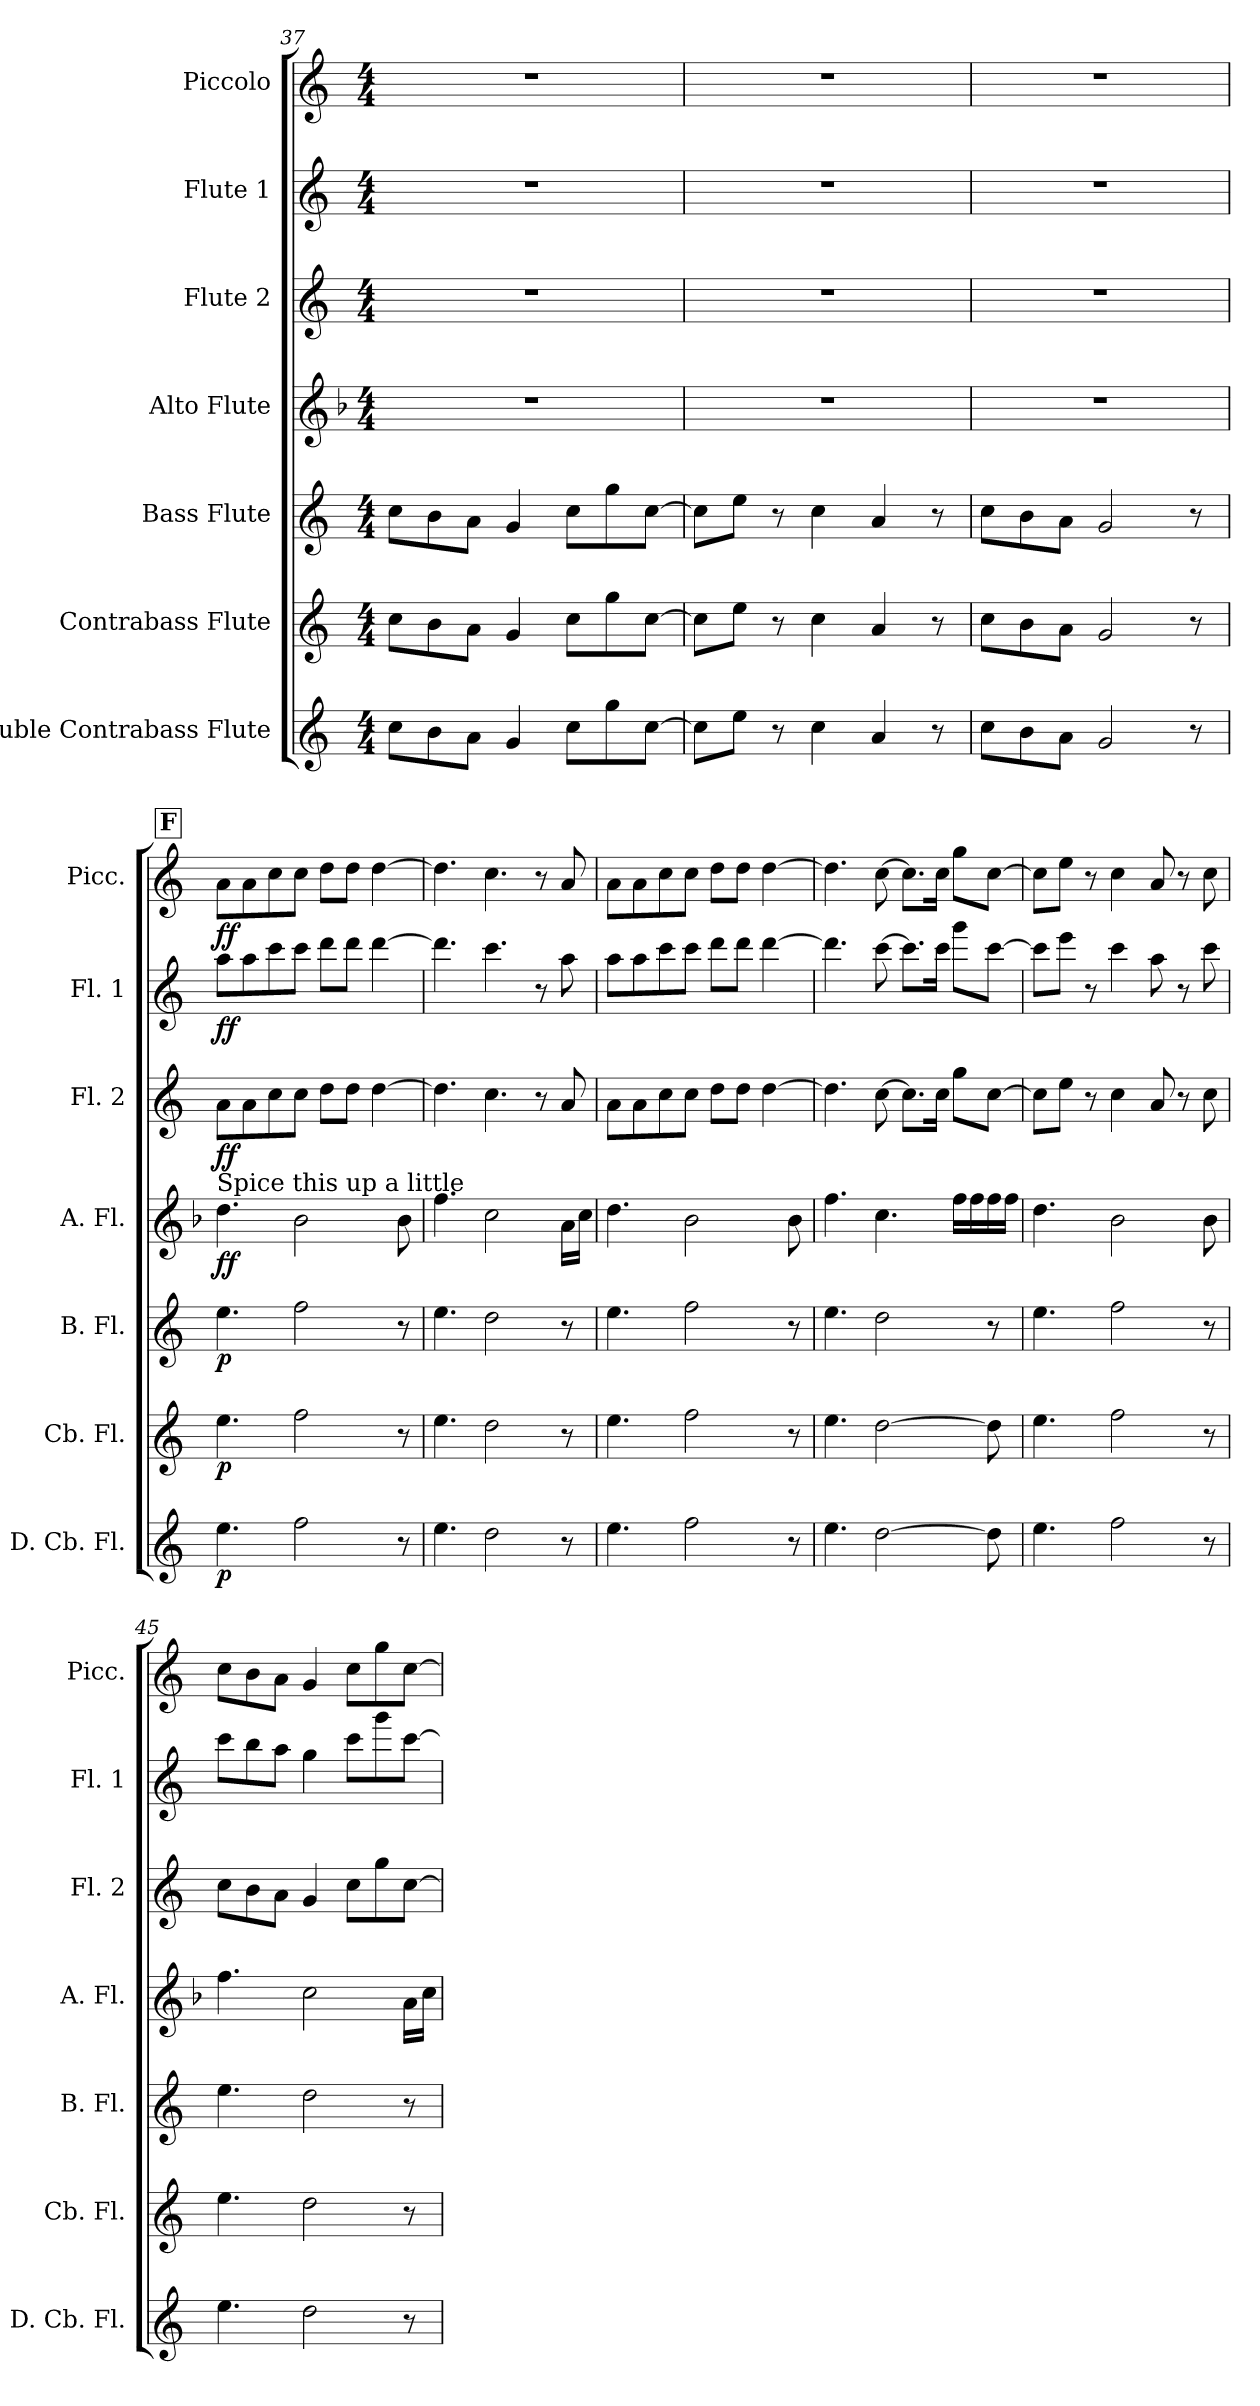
**kern	**dynam	**kern	**dynam	**kern	**dynam	**kern	**dynam	**kern	**dynam	**kern	**dynam	**kern	**dynam
*part7	*part7	*part6	*part6	*part5	*part5	*part4	*part4	*part3	*part3	*part2	*part2	*part1	*part1
*staff7	*staff7	*staff6	*staff6	*staff5	*staff5	*staff4	*staff4	*staff3	*staff3	*staff2	*staff2	*staff1	*staff1
*I"Double Contrabass Flute	*	*I"Contrabass Flute	*	*I"Bass Flute	*	*I"Alto Flute	*	*I"Flute 2	*	*I"Flute 1	*	*I"Piccolo	*
*I'D. Cb. Fl.	*	*I'Cb. Fl.	*	*I'B. Fl.	*	*I'A. Fl.	*	*I'Fl. 2	*	*I'Fl. 1	*	*I'Picc.	*
*clefG2	*	*clefG2	*	*clefG2	*	*clefG2	*	*clefG2	*	*clefG2	*	*clefG2	*
*ITrd21c36	*	*ITrd14c24	*	*ITrd7c12	*	*ITrd3c5	*	*	*	*	*	*ITrd-7c-12	*
*k[]	*	*k[]	*	*k[]	*	*k[]	*	*k[]	*	*k[]	*	*k[]	*
*M4/4	*	*M4/4	*	*M4/4	*	*M4/4	*	*M4/4	*	*M4/4	*	*M4/4	*
=37	=37	=37	=37	=37	=37	=37	=37	=37	=37	=37	=37	=37	=37
8CC!\L	.	8C\L	.	8c\L	.	1r	.	1r	.	1r	.	1r	.
8BBB!\	.	8BB\	.	8B\	.	.	.	.	.	.	.	.	.
8AAA!\J	.	8AA\J	.	8A\J	.	.	.	.	.	.	.	.	.
4GGG!/	.	4GG/	.	4G/	.	.	.	.	.	.	.	.	.
8CC!\L	.	8C\L	.	8c\L	.	.	.	.	.	.	.	.	.
8GG!\	.	8G\	.	8g\	.	.	.	.	.	.	.	.	.
[8CC!\J	.	[8C\J	.	[8c\J	.	.	.	.	.	.	.	.	.
=38	=38	=38	=38	=38	=38	=38	=38	=38	=38	=38	=38	=38	=38
8CC!\L]	.	8C\L]	.	8c\L]	.	1r	.	1r	.	1r	.	1r	.
8EE!\J	.	8E\J	.	8e\J	.	.	.	.	.	.	.	.	.
8r	.	8r	.	8r	.	.	.	.	.	.	.	.	.
4CC!\	.	4C\	.	4c\	.	.	.	.	.	.	.	.	.
4AAA!/	.	4AA/	.	4A/	.	.	.	.	.	.	.	.	.
8r	.	8r	.	8r	.	.	.	.	.	.	.	.	.
=39	=39	=39	=39	=39	=39	=39	=39	=39	=39	=39	=39	=39	=39
8CC!\L	.	8C\L	.	8c\L	.	1r	.	1r	.	1r	.	1r	.
8BBB!\	.	8BB\	.	8B\	.	.	.	.	.	.	.	.	.
8AAA!\J	.	8AA\J	.	8A\J	.	.	.	.	.	.	.	.	.
2GGG!/	.	2GG/	.	2G/	.	.	.	.	.	.	.	.	.
8r	.	8r	.	8r	.	.	.	.	.	.	.	.	.
!!LO:PB:g=z
!!LO:REH:place=s1:a:B:fs=14:t=F
=40	=40	=40	=40	=40	=40	=40	=40	=40	=40	=40	=40	=40	=40
!	!	!	!	!	!	!LO:TX:a:t=Spice this up a little	!	!	!	!	!	!	!
!	!LO:DY:b	!	!LO:DY:b	!	!LO:DY:b	!	!LO:DY:b	!	!LO:DY:b	!	!LO:DY:b	!	!LO:DY:b
4.EE\	p	4.E\	p	4.e\	p	4.a\	ff	8a\L	ff	8aa\L	ff	8aa\L	ff
.	.	.	.	.	.	.	.	8a\	.	8aa\	.	8aa\	.
.	.	.	.	.	.	.	.	8cc\	.	8ccc\	.	8ccc\	.
2FF\	.	2F\	.	2f\	.	2f\	.	8cc\J	.	8ccc\J	.	8ccc\J	.
.	.	.	.	.	.	.	.	8dd\L	.	8ddd\L	.	8ddd\L	.
.	.	.	.	.	.	.	.	8dd\J	.	8ddd\J	.	8ddd\J	.
.	.	.	.	.	.	.	.	[4dd\	.	[4ddd\	.	[4ddd\	.
8r	.	8r	.	8r	.	8f\	.	.	.	.	.	.	.
=41	=41	=41	=41	=41	=41	=41	=41	=41	=41	=41	=41	=41	=41
4.EE\	.	4.E\	.	4.e\	.	4.cc\	.	4.dd\]	.	4.ddd\]	.	4.ddd\]	.
2DD\	.	2D\	.	2d\	.	2g\	.	4.cc\	.	4.ccc\	.	4.ccc\	.
.	.	.	.	.	.	.	.	8r	.	8r	.	8r	.
8r	.	8r	.	8r	.	16e\LL	.	8a/	.	8aa\	.	8aa/	.
.	.	.	.	.	.	16g\JJ	.	.	.	.	.	.	.
=42	=42	=42	=42	=42	=42	=42	=42	=42	=42	=42	=42	=42	=42
4.EE\	.	4.E\	.	4.e\	.	4.a\	.	8a\L	.	8aa\L	.	8aa\L	.
.	.	.	.	.	.	.	.	8a\	.	8aa\	.	8aa\	.
.	.	.	.	.	.	.	.	8cc\	.	8ccc\	.	8ccc\	.
2FF\	.	2F\	.	2f\	.	2f\	.	8cc\J	.	8ccc\J	.	8ccc\J	.
.	.	.	.	.	.	.	.	8dd\L	.	8ddd\L	.	8ddd\L	.
.	.	.	.	.	.	.	.	8dd\J	.	8ddd\J	.	8ddd\J	.
.	.	.	.	.	.	.	.	[4dd\	.	[4ddd\	.	[4ddd\	.
8r	.	8r	.	8r	.	8f\	.	.	.	.	.	.	.
=43	=43	=43	=43	=43	=43	=43	=43	=43	=43	=43	=43	=43	=43
4.EE\	.	4.E\	.	4.e\	.	4.cc\	.	4.dd\]	.	4.ddd\]	.	4.ddd\]	.
[2DD\	.	[2D\	.	2d\	.	4.g\	.	[8cc\	.	[8ccc\	.	[8ccc\	.
.	.	.	.	.	.	.	.	8.cc\L]	.	8.ccc\L]	.	8.ccc\L]	.
.	.	.	.	.	.	.	.	16cc\Jk	.	16ccc\Jk	.	16ccc\Jk	.
.	.	.	.	.	.	16cc\LL	.	8gg\L	.	8ggg\L	.	8ggg\L	.
.	.	.	.	.	.	16cc\	.	.	.	.	.	.	.
8DD\]	.	8D\]	.	8r	.	16cc\	.	[8cc\J	.	[8ccc\J	.	[8ccc\J	.
.	.	.	.	.	.	16cc\JJ	.	.	.	.	.	.	.
!!LO:PB:g=z
=44	=44	=44	=44	=44	=44	=44	=44	=44	=44	=44	=44	=44	=44
4.EE\	.	4.E\	.	4.e\	.	4.a\	.	8cc\L]	.	8ccc\L]	.	8ccc\L]	.
.	.	.	.	.	.	.	.	8ee\J	.	8eee\J	.	8eee\J	.
.	.	.	.	.	.	.	.	8r	.	8r	.	8r	.
2FF\	.	2F\	.	2f\	.	2f\	.	4cc\	.	4ccc\	.	4ccc\	.
.	.	.	.	.	.	.	.	8a/	.	8aa\	.	8aa/	.
.	.	.	.	.	.	.	.	8r	.	8r	.	8r	.
8r	.	8r	.	8r	.	8f\	.	8cc\	.	8ccc\	.	8ccc\	.
=45	=45	=45	=45	=45	=45	=45	=45	=45	=45	=45	=45	=45	=45
4.EE\	.	4.E\	.	4.e\	.	4.cc\	.	8cc\L	.	8ccc\L	.	8ccc\L	.
.	.	.	.	.	.	.	.	8b\	.	8bb\	.	8bb\	.
.	.	.	.	.	.	.	.	8a\J	.	8aa\J	.	8aa\J	.
2DD\	.	2D\	.	2d\	.	2g\	.	4g/	.	4gg\	.	4gg/	.
.	.	.	.	.	.	.	.	8cc\L	.	8ccc\L	.	8ccc\L	.
.	.	.	.	.	.	.	.	8gg\	.	8ggg\	.	8ggg\	.
8r	.	8r	.	8r	.	16e\LL	.	[8cc\J	.	[8ccc\J	.	[8ccc\J	.
.	.	.	.	.	.	16g\JJ	.	.	.	.	.	.	.
=	=	=	=	=	=	=	=	=	=	=	=	=	=
*-	*-	*-	*-	*-	*-	*-	*-	*-	*-	*-	*-	*-	*-
